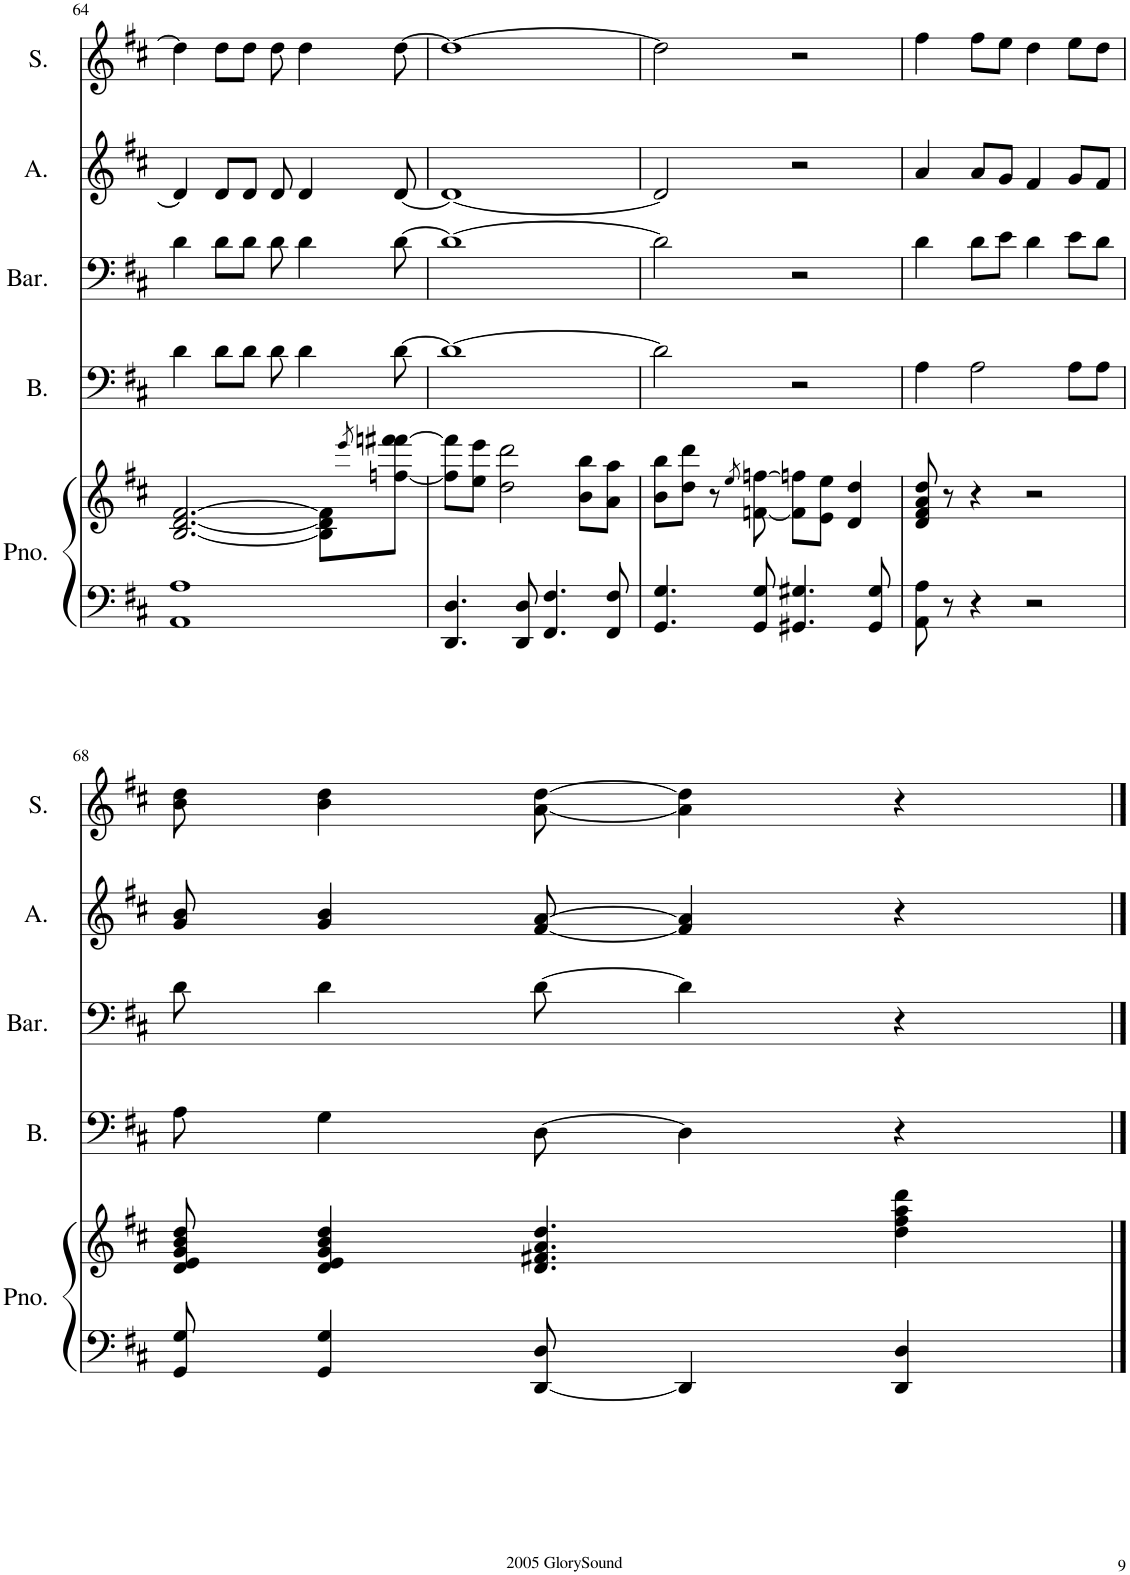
**kern	**kern	**kern	**kern	**kern	**kern
*part5	*part5	*part4	*part3	*part2	*part1
*staff6	*staff5	*staff4	*staff3	*staff2	*staff1
*I"Piano	*	*I"Bass	*I"Baritone	*I"Alto	*I"Soprano
*I'Pno.	*	*I'B.	*I'Bar.	*I'A.	*I'S.
!!LO:PB:g=z
*clefF4	*clefG2	*clefF4	*clefF4	*clefG2	*clefG2
*k[f#c#]	*k[f#c#]	*k[f#c#]	*k[f#c#]	*k[f#c#]	*k[f#c#]
*M4/4	*M4/4	*M4/4	*M4/4	*M4/4	*M4/4
=64	=64	=64	=64	=64	=64
1AA 1A	[2.B/ [2.d/ [2.f#/	4d\	4d\	4d/]	4dd\]
.	.	8d\L	8d\L	8d/L	8dd\L
.	.	8d\J	8d\J	8d/J	8dd\J
.	.	8d\	8d\	8d/	8dd\
.	.	4d\	4d\	4d/	4dd\
.	8B\] 8d\] 8f#\]L	.	.	.	.
.	8qeee/	.	.	.	.
.	[8ffn\ 8fffn\ [8fff#X\J	[8d\	[8d\	[8d/	[8dd\
=65	=65	=65	=65	=65	=65
4.DD/ 4.D/	8ff\] 8fff#\]L	1d_	1d_	1d_	1dd_
.	8ee\ 8eee\J	.	.	.	.
.	2dd\ 2ddd\	.	.	.	.
8DD/ 8D/	.	.	.	.	.
4.FF#/ 4.F#/	.	.	.	.	.
.	8b\ 8bb\L	.	.	.	.
8FF#/ 8F#/	8a\ 8aa\J	.	.	.	.
=66	=66	=66	=66	=66	=66
4.GG/ 4.G/	8b\ 8bb\L	2d\]	2d\]	2d/]	2dd\]
.	8dd\ 8ddd\J	.	.	.	.
.	8r	.	.	.	.
.	8qee/	.	.	.	.
8GG/ 8G/	[8fn\ [8ffn\	.	.	.	.
4.GG#X/ 4.G#X/	8f\] 8ffn\]L	2r	2r	2r	2r
.	8e\ 8ee\J	.	.	.	.
.	4d/ 4dd/	.	.	.	.
8GG#/ 8G#/	.	.	.	.	.
=67	=67	=67	=67	=67	=67
8AA\ 8A\	8d/ 8f#/ 8a/ 8dd/	4A\	4d\	4a/	4ff#\
8r	8r	.	.	.	.
4r	4r	2A\	8d\L	8a/L	8ff#\L
.	.	.	8e\J	8g/J	8ee\J
2r	2r	.	4d\	4f#/	4dd\
.	.	8A\L	8e\L	8g/L	8ee\L
.	.	8A\J	8d\J	8f#/J	8dd\J
!!LO:LB:g=z
=68	=68	=68	=68	=68	=68
8GG/ 8G/	8d/ 8e/ 8g/ 8b/ 8dd/	8A\	8d\	8g/ 8b/	8b\ 8dd\
4GG/ 4G/	4d/ 4e/ 4g/ 4b/ 4dd/	4G\	4d\	4g/ 4b/	4b\ 4dd\
[8DD/ 8D/	4.d/ 4.f#X/ 4.a/ 4.dd/	[8D\	[8d\	[8f#/ [8a/	[8a\ [8dd\
4DD/]	.	4D\]	4d\]	4f#/] 4a/]	4a\] 4dd\]
4DD/ 4D/	4dd\ 4ff#\ 4aa\ 4ddd\	4r	4r	4r	4r
==	==	==	==	==	==
*-	*-	*-	*-	*-	*-
